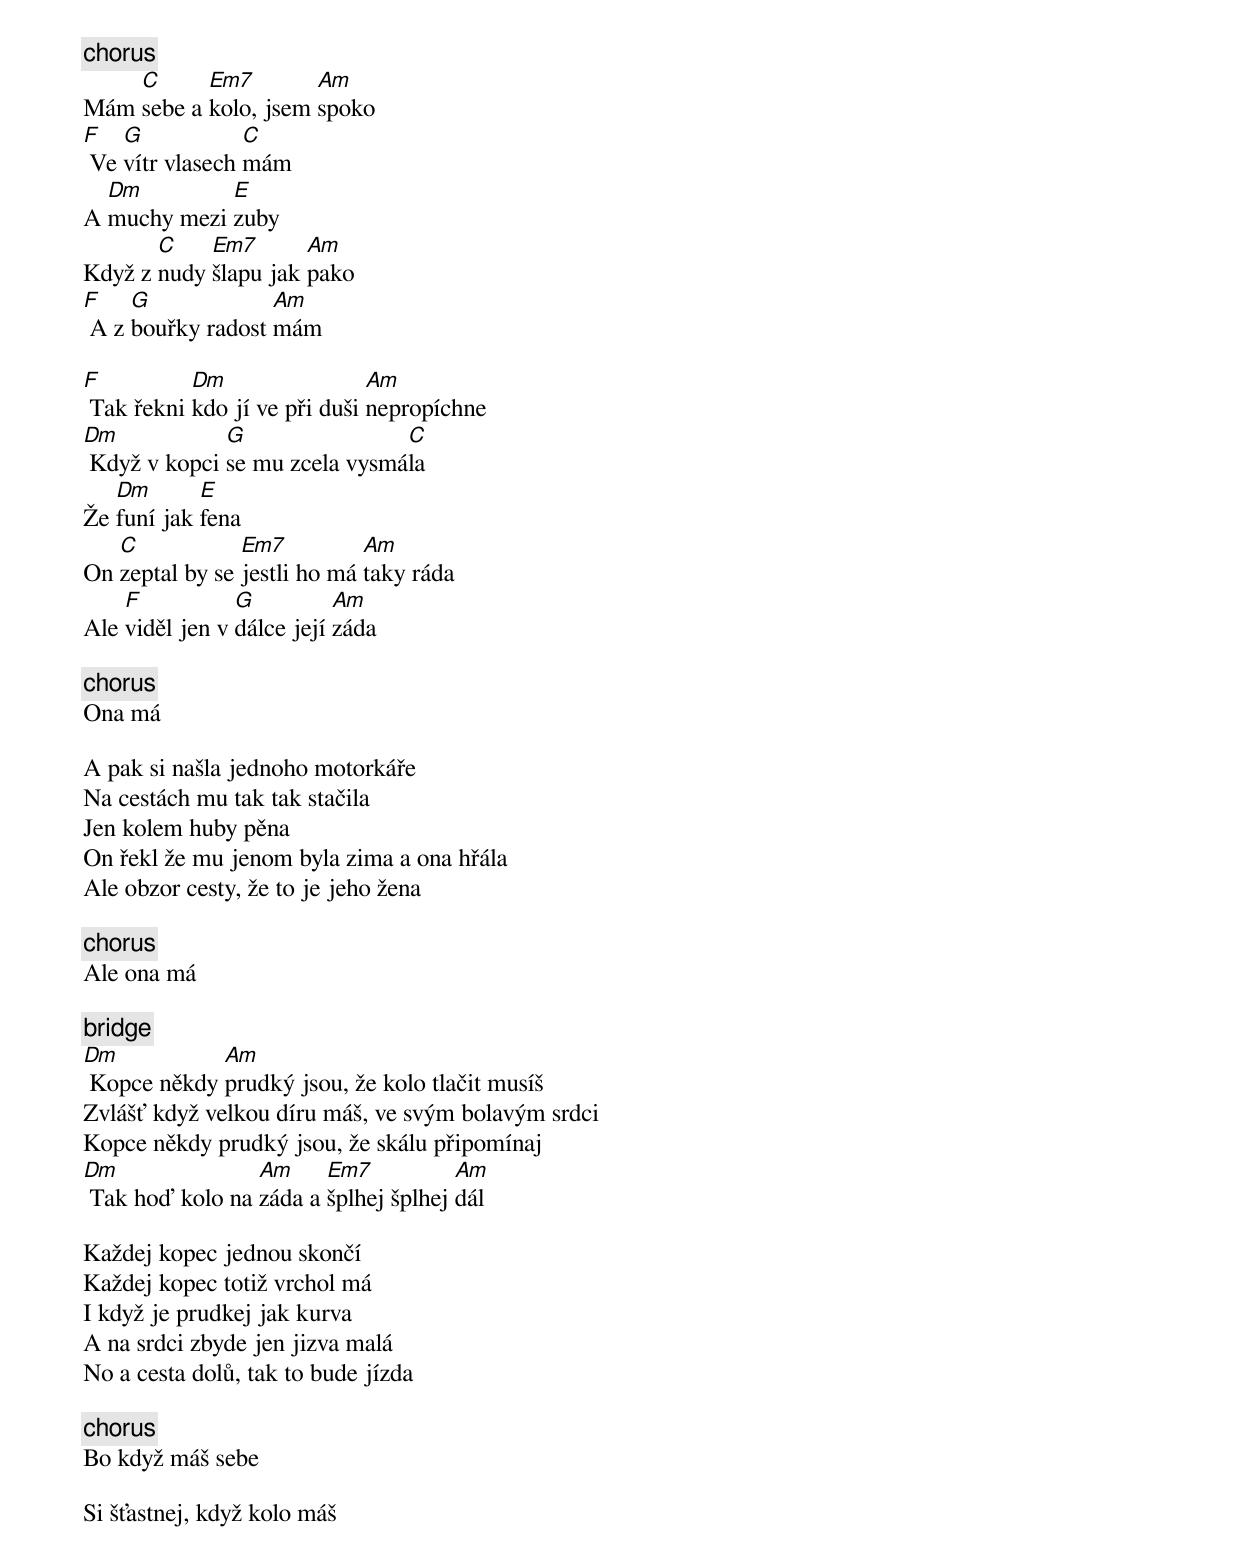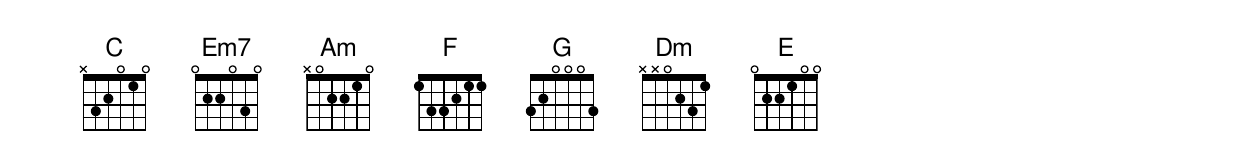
[chorus]
    C      Em7        Am
Mám sebe a kolo, jsem spoko
F   G            C
 Ve vítr vlasech mám
  Dm         E
A muchy mezi zuby
       C    Em7       Am
Když z nudy šlapu jak pako
F    G             Am
 A z bouřky radost mám

F          Dm                 Am
 Tak řekni kdo jí ve při duši nepropíchne
Dm            G                C
 Když v kopci se mu zcela vysmála
   Dm       E
Že funí jak fena
   C            Em7          Am
On zeptal by se jestli ho má taky ráda
    F           G          Am
Ale viděl jen v dálce její záda

[chorus]
Ona má

A pak si našla jednoho motorkáře
Na cestách mu tak tak stačila
Jen kolem huby pěna
On řekl že mu jenom byla zima a ona hřála
Ale obzor cesty, že to je jeho žena

[chorus]
Ale ona má

[bridge]
Dm           Am
 Kopce někdy prudký jsou, že kolo tlačit musíš
Zvlášť když velkou díru máš, ve svým bolavým srdci
Kopce někdy prudký jsou, že skálu připomínaj
Dm               Am     Em7           Am
 Tak hoď kolo na záda a šplhej šplhej dál

Každej kopec jednou skončí
Každej kopec totiž vrchol má
I když je prudkej jak kurva
A na srdci zbyde jen jizva malá
No a cesta dolů, tak to bude jízda

[chorus]
Bo když máš sebe

Si šťastnej, když kolo máš
